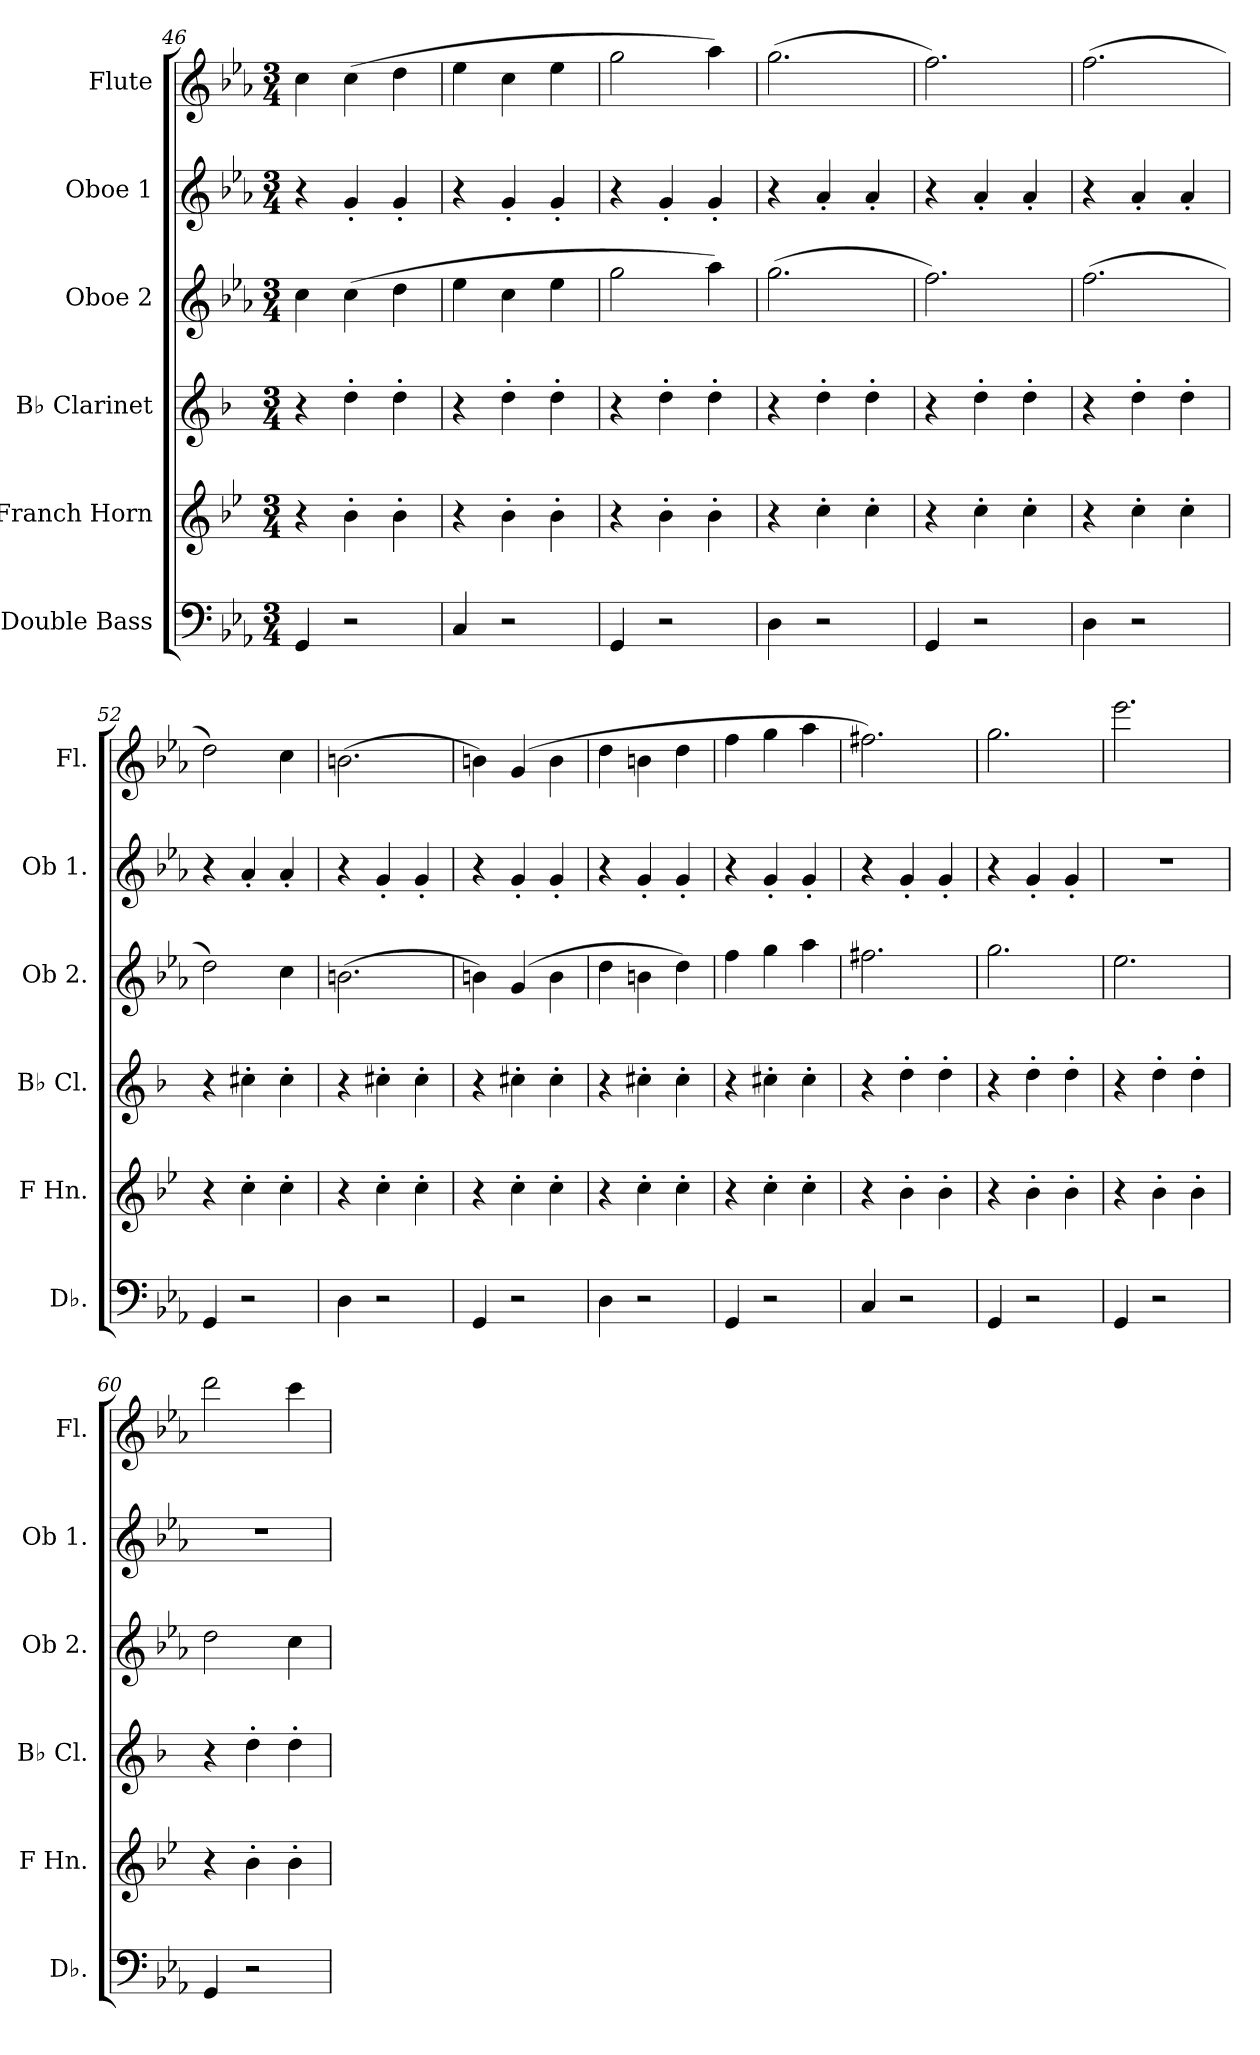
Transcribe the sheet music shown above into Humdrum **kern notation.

**kern	**kern	**kern	**kern	**kern	**kern
*part6	*part5	*part4	*part3	*part2	*part1
*staff6	*staff5	*staff4	*staff3	*staff2	*staff1
*I"Double Bass	*I"Franch Horn	*I"B♭ Clarinet	*I"Oboe 2	*I"Oboe 1	*I"Flute
*I'Db.	*I'F Hn.	*I'B♭ Cl.	*I'Ob 2.	*I'Ob 1.	*I'Fl.
*clefF4	*clefG2	*clefG2	*clefG2	*clefG2	*clefG2
*ITrd7c12	*ITrd4c7	*ITrd1c2	*	*	*
*k[b-e-a-]	*k[b-e-a-]	*k[b-e-a-]	*k[b-e-a-]	*k[b-e-a-]	*k[b-e-a-]
*M3/4	*M3/4	*M3/4	*M3/4	*M3/4	*M3/4
=46	=46	=46	=46	=46	=46
4GGG/	4r	4r	4cc\	4r	4cc\
2r	4e-'\	4cc'\	(>4cc\	4g'/	(>4cc\
.	4e-'\	4cc'\	4dd\	4g'/	4dd\
=47	=47	=47	=47	=47	=47
4CC/	4r	4r	4ee-\	4r	4ee-\
2r	4e-'\	4cc'\	4cc\	4g'/	4cc\
.	4e-'\	4cc'\	4ee-\	4g'/	4ee-\
=48	=48	=48	=48	=48	=48
4GGG/	4r	4r	2gg\	4r	2gg\
2r	4e-'\	4cc'\	.	4g'/	.
.	4e-'\	4cc'\	4aa-\)	4g'/	4aa-\)
!!LO:LB:g=z
=49	=49	=49	=49	=49	=49
4DD\	4r	4r	(>2.gg\	4r	(>2.gg\
2r	4f'\	4cc'\	.	4a-'/	.
.	4f'\	4cc'\	.	4a-'/	.
=50	=50	=50	=50	=50	=50
4GGG/	4r	4r	2.ff\)	4r	2.ff\)
2r	4f'\	4cc'\	.	4a-'/	.
.	4f'\	4cc'\	.	4a-'/	.
=51	=51	=51	=51	=51	=51
4DD\	4r	4r	(>2.ff\	4r	(>2.ff\
2r	4f'\	4cc'\	.	4a-'/	.
.	4f'\	4cc'\	.	4a-'/	.
=52	=52	=52	=52	=52	=52
4GGG/	4r	4r	2dd\)	4r	2dd\)
2r	4f'\	4bn'\	.	4a-'/	.
.	4f'\	4b'\	4cc\	4a-'/	4cc\
=53	=53	=53	=53	=53	=53
4DD\	4r	4r	(>2.bn\	4r	(>2.bn\
2r	4f'\	4bn'\	.	4g'/	.
.	4f'\	4b'\	.	4g'/	.
=54	=54	=54	=54	=54	=54
4GGG/	4r	4r	4bn\)	4r	4bn\)
2r	4f'\	4bn'\	(>4g/	4g'/	(>4g/
.	4f'\	4b'\	4b\	4g'/	4b\
=55	=55	=55	=55	=55	=55
4DD\	4r	4r	4dd\	4r	4dd\
2r	4f'\	4bn'\	4bn\	4g'/	4bn\
.	4f'\	4b'\	4dd\)	4g'/	4dd\
=56	=56	=56	=56	=56	=56
4GGG/	4r	4r	4ff\	4r	4ff\
2r	4f'\	4bn'\	4gg\	4g'/	4gg\
.	4f'\	4b'\	4aa-\	4g'/	4aa-\
=57	=57	=57	=57	=57	=57
4CC/	4r	4r	2.ff#X\	4r	2.ff#X\)
2r	4e-'\	4cc'\	.	4g'/	.
.	4e-'\	4cc'\	.	4g'/	.
=58	=58	=58	=58	=58	=58
4GGG/	4r	4r	2.gg\	4r	2.gg\
2r	4e-'\	4cc'\	.	4g'/	.
.	4e-'\	4cc'\	.	4g'/	.
=59	=59	=59	=59	=59	=59
4GGG/	4r	4r	2.ee-\	2.r	2.eee-\
2r	4e-'\	4cc'\	.	.	.
.	4e-'\	4cc'\	.	.	.
!!LO:PB:g=z
=60	=60	=60	=60	=60	=60
4GGG/	4r	4r	2dd\	2.r	2ddd\
2r	4e-'\	4cc'\	.	.	.
.	4e-'\	4cc'\	4cc\	.	4ccc\
=	=	=	=	=	=
*-	*-	*-	*-	*-	*-
